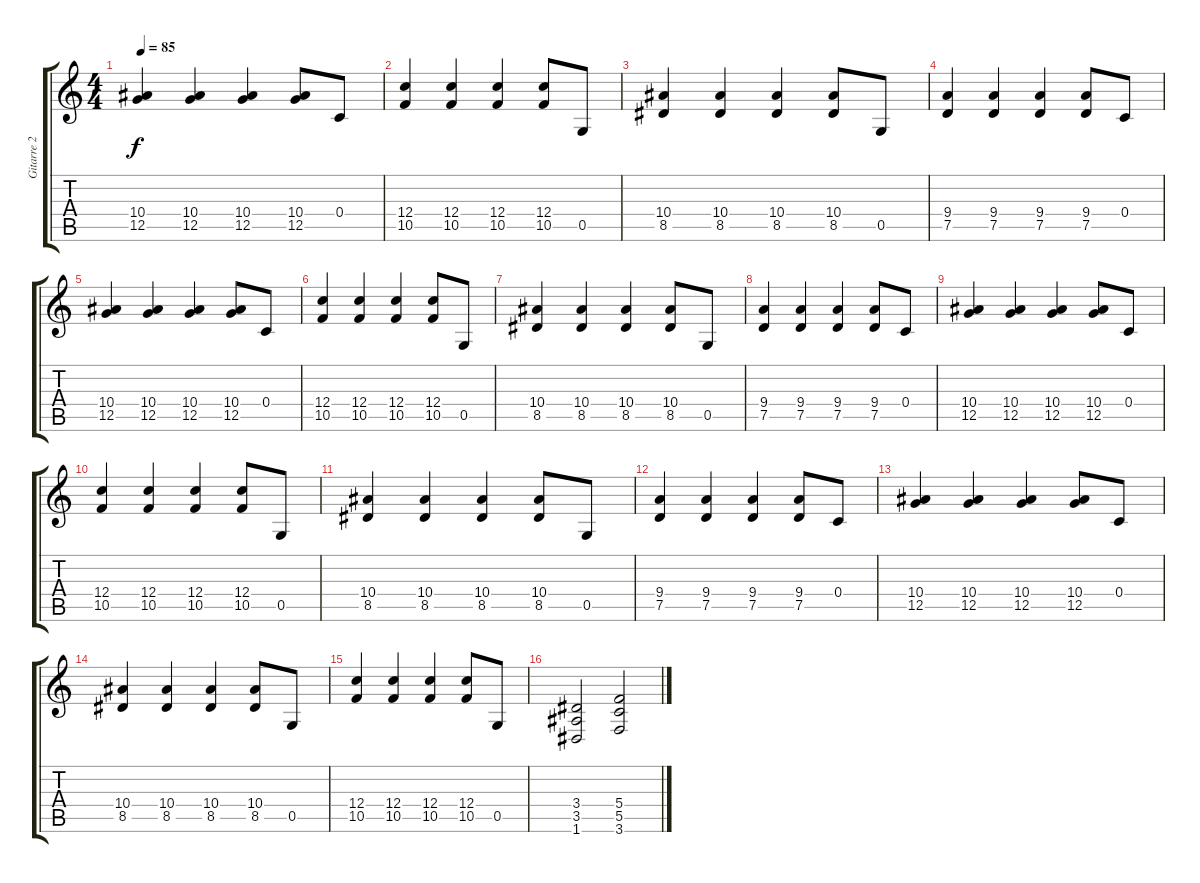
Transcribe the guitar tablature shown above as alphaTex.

\track ("Gitarre 2" "Gitarre 2") {instrument acousticguitarsteel}
\staff {score tabs}
\tuning (D4 A3 F3 C3 G2 D2) {hide}
\ts (4 4)
\tempo 85
\clef g2
\ks c
(10.4 12.5).4{dy f} (10.4 12.5).4 (10.4 12.5).4 (10.4 12.5).8 0.4.8 |
(12.4 10.5).4 (12.4 10.5).4 (12.4 10.5).4 (12.4 10.5).8 0.5.8 |
(10.4 8.5).4 (10.4 8.5).4 (10.4 8.5).4 (10.4 8.5).8 0.5.8 |
(9.4 7.5).4 (9.4 7.5).4 (9.4 7.5).4 (9.4 7.5).8 0.4.8 |
(10.4 12.5).4 (10.4 12.5).4 (10.4 12.5).4 (10.4 12.5).8 0.4.8 |
(12.4 10.5).4 (12.4 10.5).4 (12.4 10.5).4 (12.4 10.5).8 0.5.8 |
(10.4 8.5).4 (10.4 8.5).4 (10.4 8.5).4 (10.4 8.5).8 0.5.8 |
(9.4 7.5).4 (9.4 7.5).4 (9.4 7.5).4 (9.4 7.5).8 0.4.8 |
(10.4 12.5).4 (10.4 12.5).4 (10.4 12.5).4 (10.4 12.5).8 0.4.8 |
(12.4 10.5).4 (12.4 10.5).4 (12.4 10.5).4 (12.4 10.5).8 0.5.8 |
(10.4 8.5).4 (10.4 8.5).4 (10.4 8.5).4 (10.4 8.5).8 0.5.8 |
(9.4 7.5).4 (9.4 7.5).4 (9.4 7.5).4 (9.4 7.5).8 0.4.8 |
(10.4 12.5).4 (10.4 12.5).4 (10.4 12.5).4 (10.4 12.5).8 0.4.8 |
(10.4 8.5).4 (10.4 8.5).4 (10.4 8.5).4 (10.4 8.5).8 0.5.8 |
(12.4 10.5).4 (12.4 10.5).4 (12.4 10.5).4 (12.4 10.5).8 0.5.8 |
(3.4 3.5 1.6).2 (5.4 5.5 3.6).2
